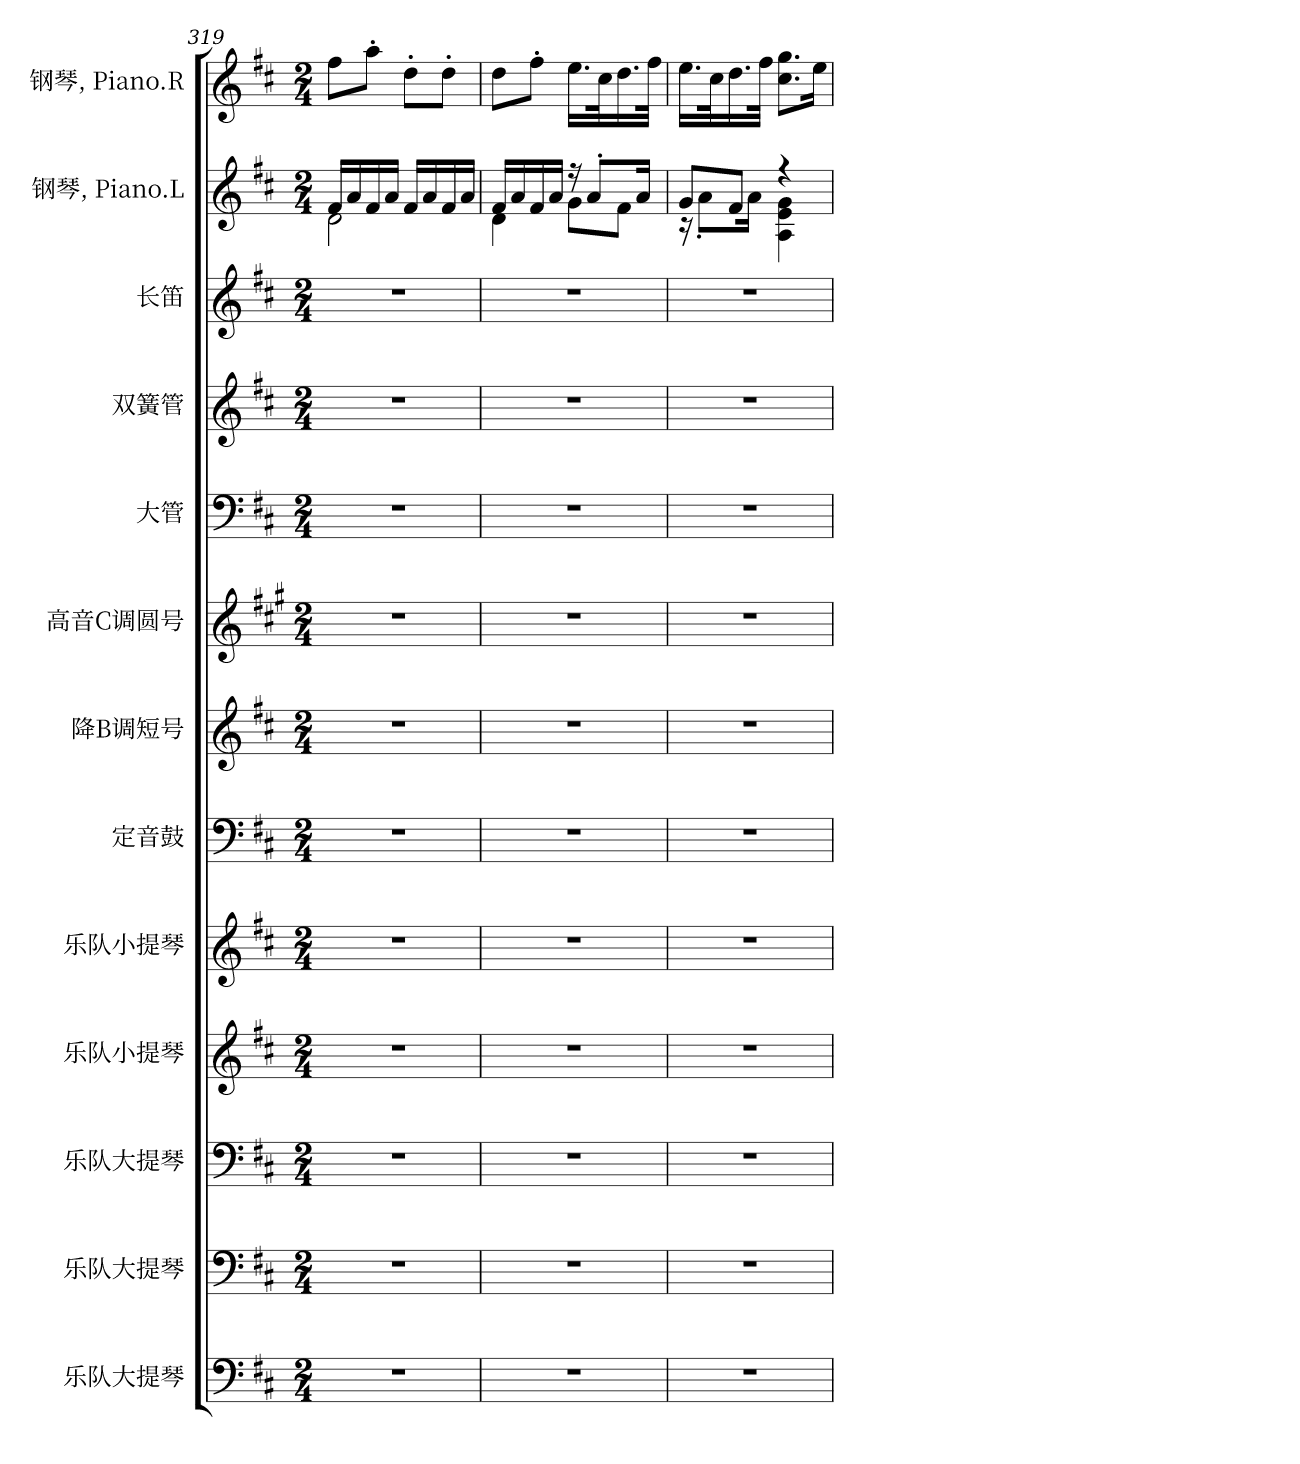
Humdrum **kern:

**kern	**kern	**kern	**kern	**kern	**kern	**kern	**kern	**kern	**kern	**kern	**kern	**kern
*part13	*part12	*part11	*part10	*part9	*part8	*part7	*part6	*part5	*part4	*part3	*part2	*part1
*staff13	*staff12	*staff11	*staff10	*staff9	*staff8	*staff7	*staff6	*staff5	*staff4	*staff3	*staff2	*staff1
*I"乐队大提琴	*I"乐队大提琴	*I"乐队大提琴	*I"乐队小提琴	*I"乐队小提琴	*I"定音鼓	*I"降B调短号	*I"高音C调圆号	*I"大管	*I"双簧管	*I"长笛	*I"钢琴, Piano.L	*I"钢琴, Piano.R
*	*	*	*	*	*	*	*	*	*	*	*I'Pno.	*I'Pno.
!!LO:PB:g=z
*clefF4	*clefF4	*clefF4	*clefG2	*clefG2	*clefF4	*clefG2	*clefG2	*clefF4	*clefG2	*clefG2	*clefG2	*clefG2
*	*	*	*	*	*	*ITrd1c2	*ITrd4c7	*	*	*	*	*
*k[f#c#]	*k[f#c#]	*k[f#c#]	*k[f#c#]	*k[f#c#]	*k[f#c#]	*k[]	*k[f#c#]	*k[f#c#]	*k[f#c#]	*k[f#c#]	*k[f#c#]	*k[f#c#]
*M2/4	*M2/4	*M2/4	*M2/4	*M2/4	*M2/4	*M2/4	*M2/4	*M2/4	*M2/4	*M2/4	*M2/4	*M2/4
=319	=319	=319	=319	=319	=319	=319	=319	=319	=319	=319	=319	=319
*	*	*	*	*	*	*	*	*	*	*	*^	*
2r	2r	2r	2r	2r	2r	2r	2r	2r	2r	2r	16f#/LL	2d\	8ff#\L
.	.	.	.	.	.	.	.	.	.	.	16a/	.	.
.	.	.	.	.	.	.	.	.	.	.	16f#/	.	8aa'\J
.	.	.	.	.	.	.	.	.	.	.	16a/JJ	.	.
.	.	.	.	.	.	.	.	.	.	.	16f#/LL	.	8dd'\L
.	.	.	.	.	.	.	.	.	.	.	16a/	.	.
.	.	.	.	.	.	.	.	.	.	.	16f#/	.	8dd'\J
.	.	.	.	.	.	.	.	.	.	.	16a/JJ	.	.
=320	=320	=320	=320	=320	=320	=320	=320	=320	=320	=320	=320	=320	=320
2r	2r	2r	2r	2r	2r	2r	2r	2r	2r	2r	16f#/LL	4d\	8dd\L
.	.	.	.	.	.	.	.	.	.	.	16a/	.	.
.	.	.	.	.	.	.	.	.	.	.	16f#/	.	8ff#'\J
.	.	.	.	.	.	.	.	.	.	.	16a/JJ	.	.
.	.	.	.	.	.	.	.	.	.	.	16r	8g\L	16.ee\LL
.	.	.	.	.	.	.	.	.	.	.	8a'/L	.	.
.	.	.	.	.	.	.	.	.	.	.	.	.	32cc#\K
.	.	.	.	.	.	.	.	.	.	.	.	8f#\J	16.dd\
.	.	.	.	.	.	.	.	.	.	.	16a/Jk	.	.
.	.	.	.	.	.	.	.	.	.	.	.	.	32ff#\JJk
=321	=321	=321	=321	=321	=321	=321	=321	=321	=321	=321	=321	=321	=321
2r	2r	2r	2r	2r	2r	2r	2r	2r	2r	2r	8g/L	16r	16.ee\LL
.	.	.	.	.	.	.	.	.	.	.	.	8a'\L	.
.	.	.	.	.	.	.	.	.	.	.	.	.	32cc#\K
.	.	.	.	.	.	.	.	.	.	.	8f#/J	.	16.dd\
.	.	.	.	.	.	.	.	.	.	.	.	16a\Jk	.
.	.	.	.	.	.	.	.	.	.	.	.	.	32ff#\JJk
.	.	.	.	.	.	.	.	.	.	.	4r	4A\ 4e\ 4g\	8.cc#\ 8.gg\L
.	.	.	.	.	.	.	.	.	.	.	.	.	16ee\Jk
*	*	*	*	*	*	*	*	*	*	*	*v	*v	*
=	=	=	=	=	=	=	=	=	=	=	=	=
*-	*-	*-	*-	*-	*-	*-	*-	*-	*-	*-	*-	*-
